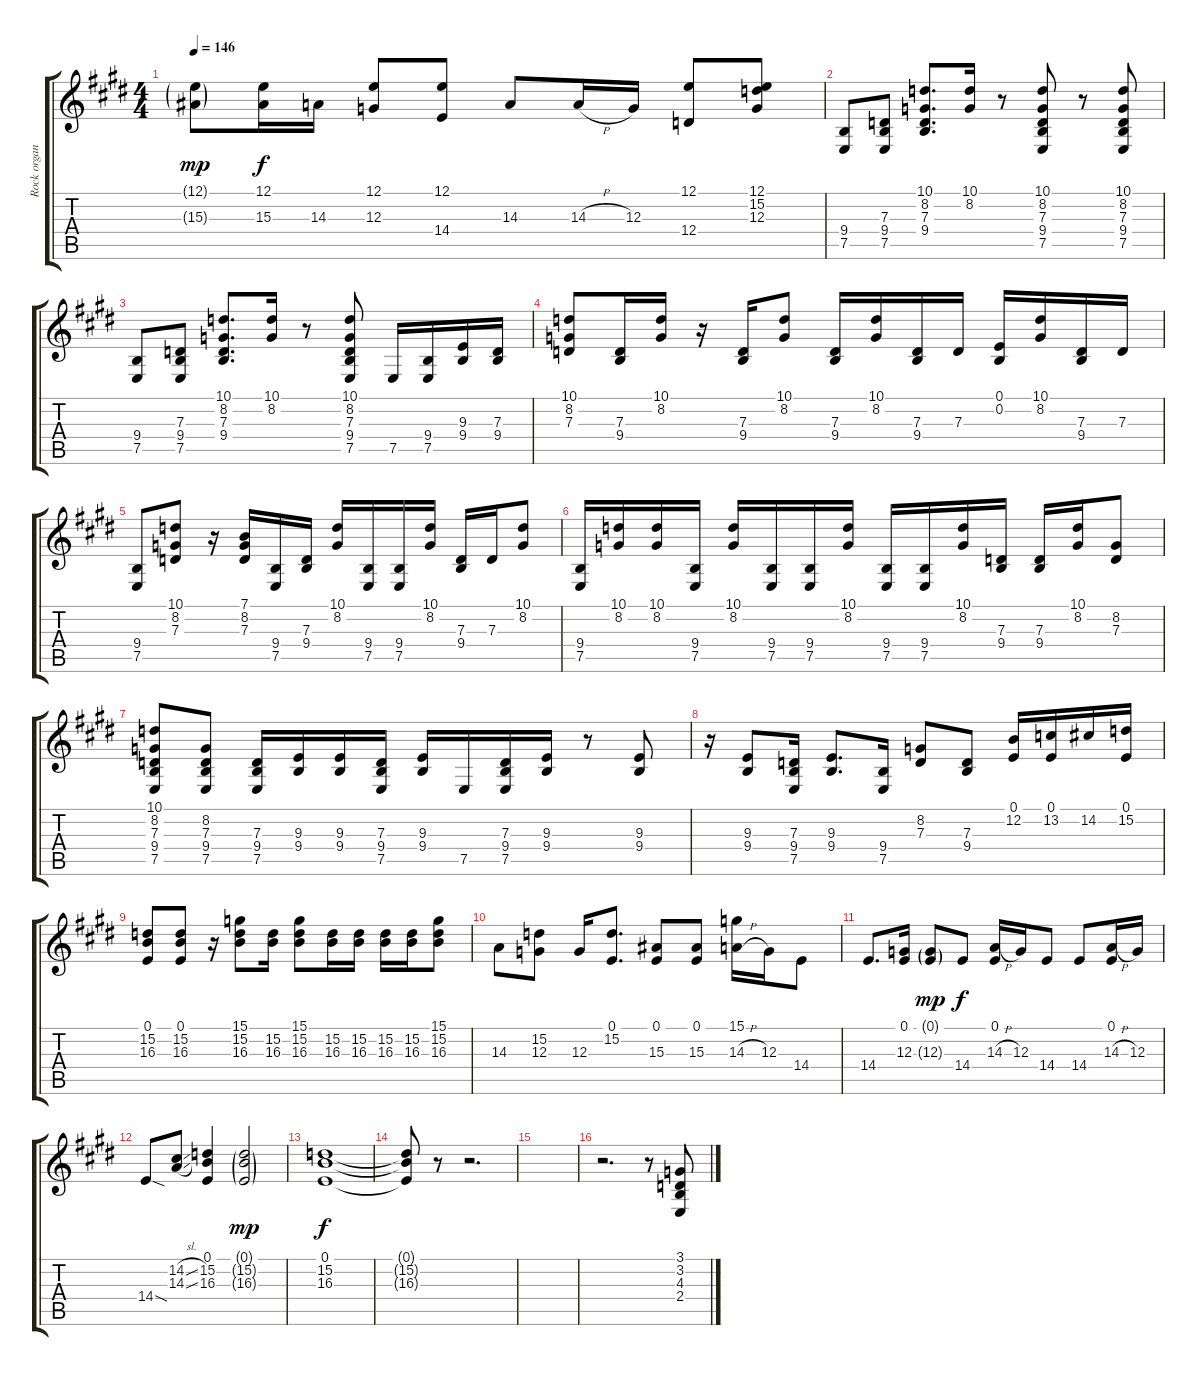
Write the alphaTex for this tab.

\track ("Rock organ" "Rock organ") {instrument drawbarorgan}
\staff {score tabs}
\tuning (E4 B3 G3 D3 A2 E2) {hide}
\ts (4 4)
\tempo 146
\clef g2
\ks e
(12.1{g} 15.3{g}).8{dy mp} (12.1 15.3).16{dy f} 14.3.16 (12.1 12.3).8 (12.1 14.4).8 14.3.8 14.3{h}.16 12.3.16 (12.1 12.4).8 (12.1 15.2 12.3).8 |
(9.4 7.5).8 (7.3 9.4 7.5).8 (10.1 8.2 7.3 9.4).8{d} (10.1 8.2).16 r.8 (10.1 8.2 7.3 9.4 7.5).8 r.8 (10.1 8.2 7.3 9.4 7.5).8 |
(9.4 7.5).8 (7.3 9.4 7.5).8 (10.1 8.2 7.3 9.4).8{d} (10.1 8.2).16 r.8 (10.1 8.2 7.3 9.4 7.5).8 7.5.16 (9.4 7.5).16 (9.3 9.4).16 (7.3 9.4).16 |
(10.1 8.2 7.3).8 (7.3 9.4).16 (10.1 8.2).16 r.16 (7.3 9.4).16 (10.1 8.2).8 (7.3 9.4).16 (10.1 8.2).16 (7.3 9.4).16 7.3.16 (0.1 0.2).16 (10.1 8.2).16 (7.3 9.4).16 7.3.16 |
(9.4 7.5).8 (10.1 8.2 7.3).8 r.16 (7.1 8.2 7.3).16 (9.4 7.5).16 (7.3 9.4).16 (10.1 8.2).16 (9.4 7.5).16 (9.4 7.5).16 (10.1 8.2).16 (7.3 9.4).16 7.3.16 (10.1 8.2).8 |
(9.4 7.5).16 (10.1 8.2).16 (10.1 8.2).16 (9.4 7.5).16 (10.1 8.2).16 (9.4 7.5).16 (9.4 7.5).16 (10.1 8.2).16 (9.4 7.5).16 (9.4 7.5).16 (10.1 8.2).16 (7.3 9.4).16 (7.3 9.4).16 (10.1 8.2).16 (8.2 7.3).8 |
(10.1 8.2 7.3 9.4 7.5).8 (8.2 7.3 9.4 7.5).8 (7.3 9.4 7.5).16 (9.3 9.4).16 (9.3 9.4).16 (7.3 9.4 7.5).16 (9.3 9.4).16 7.5.16 (7.3 9.4 7.5).16 (9.3 9.4).16 r.8 (9.3 9.4).8 |
r.16 (9.3 9.4).8 (7.3 9.4 7.5).16 (9.3 9.4).8{d} (9.4 7.5).16 (8.2 7.3).8 (7.3 9.4).8 (0.1 12.2).16 (0.1 13.2).16 14.2.16 (0.1 15.2).16 |
(0.1 15.2 16.3).8 (0.1 15.2 16.3).8 r.16 (15.1 15.2 16.3).8 (15.2 16.3).16 (15.1 15.2 16.3).8 (15.2 16.3).16 (15.2 16.3).16 (15.2 16.3).16 (15.2 16.3).16 (15.1 15.2 16.3).8 |
14.3.8 (15.2 12.3).8 12.3.16 (0.1 15.2).8{d} (0.1 15.3).8 (0.1 15.3).8 (15.1 14.3{h}).16 12.3.16 14.4.8 |
14.4.8{d} (0.1 12.3).16 (0.1{g} 12.3{g}).8{dy mp} 14.4.8{dy f} (0.1 14.3{h}).16 12.3.16 14.4.8 14.4.8 (0.1 14.3{h}).16 12.3.16 |
14.4{sod}.8 (14.2{sl} 14.3{sl}).8 (0.1 15.2 16.3).4 (0.1{g} 15.2{g} 16.3{g}).2{dy mp} |
(0.1 15.2 16.3).1{dy f} |
(0.1{t} 15.2{t} 16.3{t}).8 r.8 r.2{d} |
|
r.2{d} r.8 (3.1 3.2 4.3 2.4).8{volume 7}
